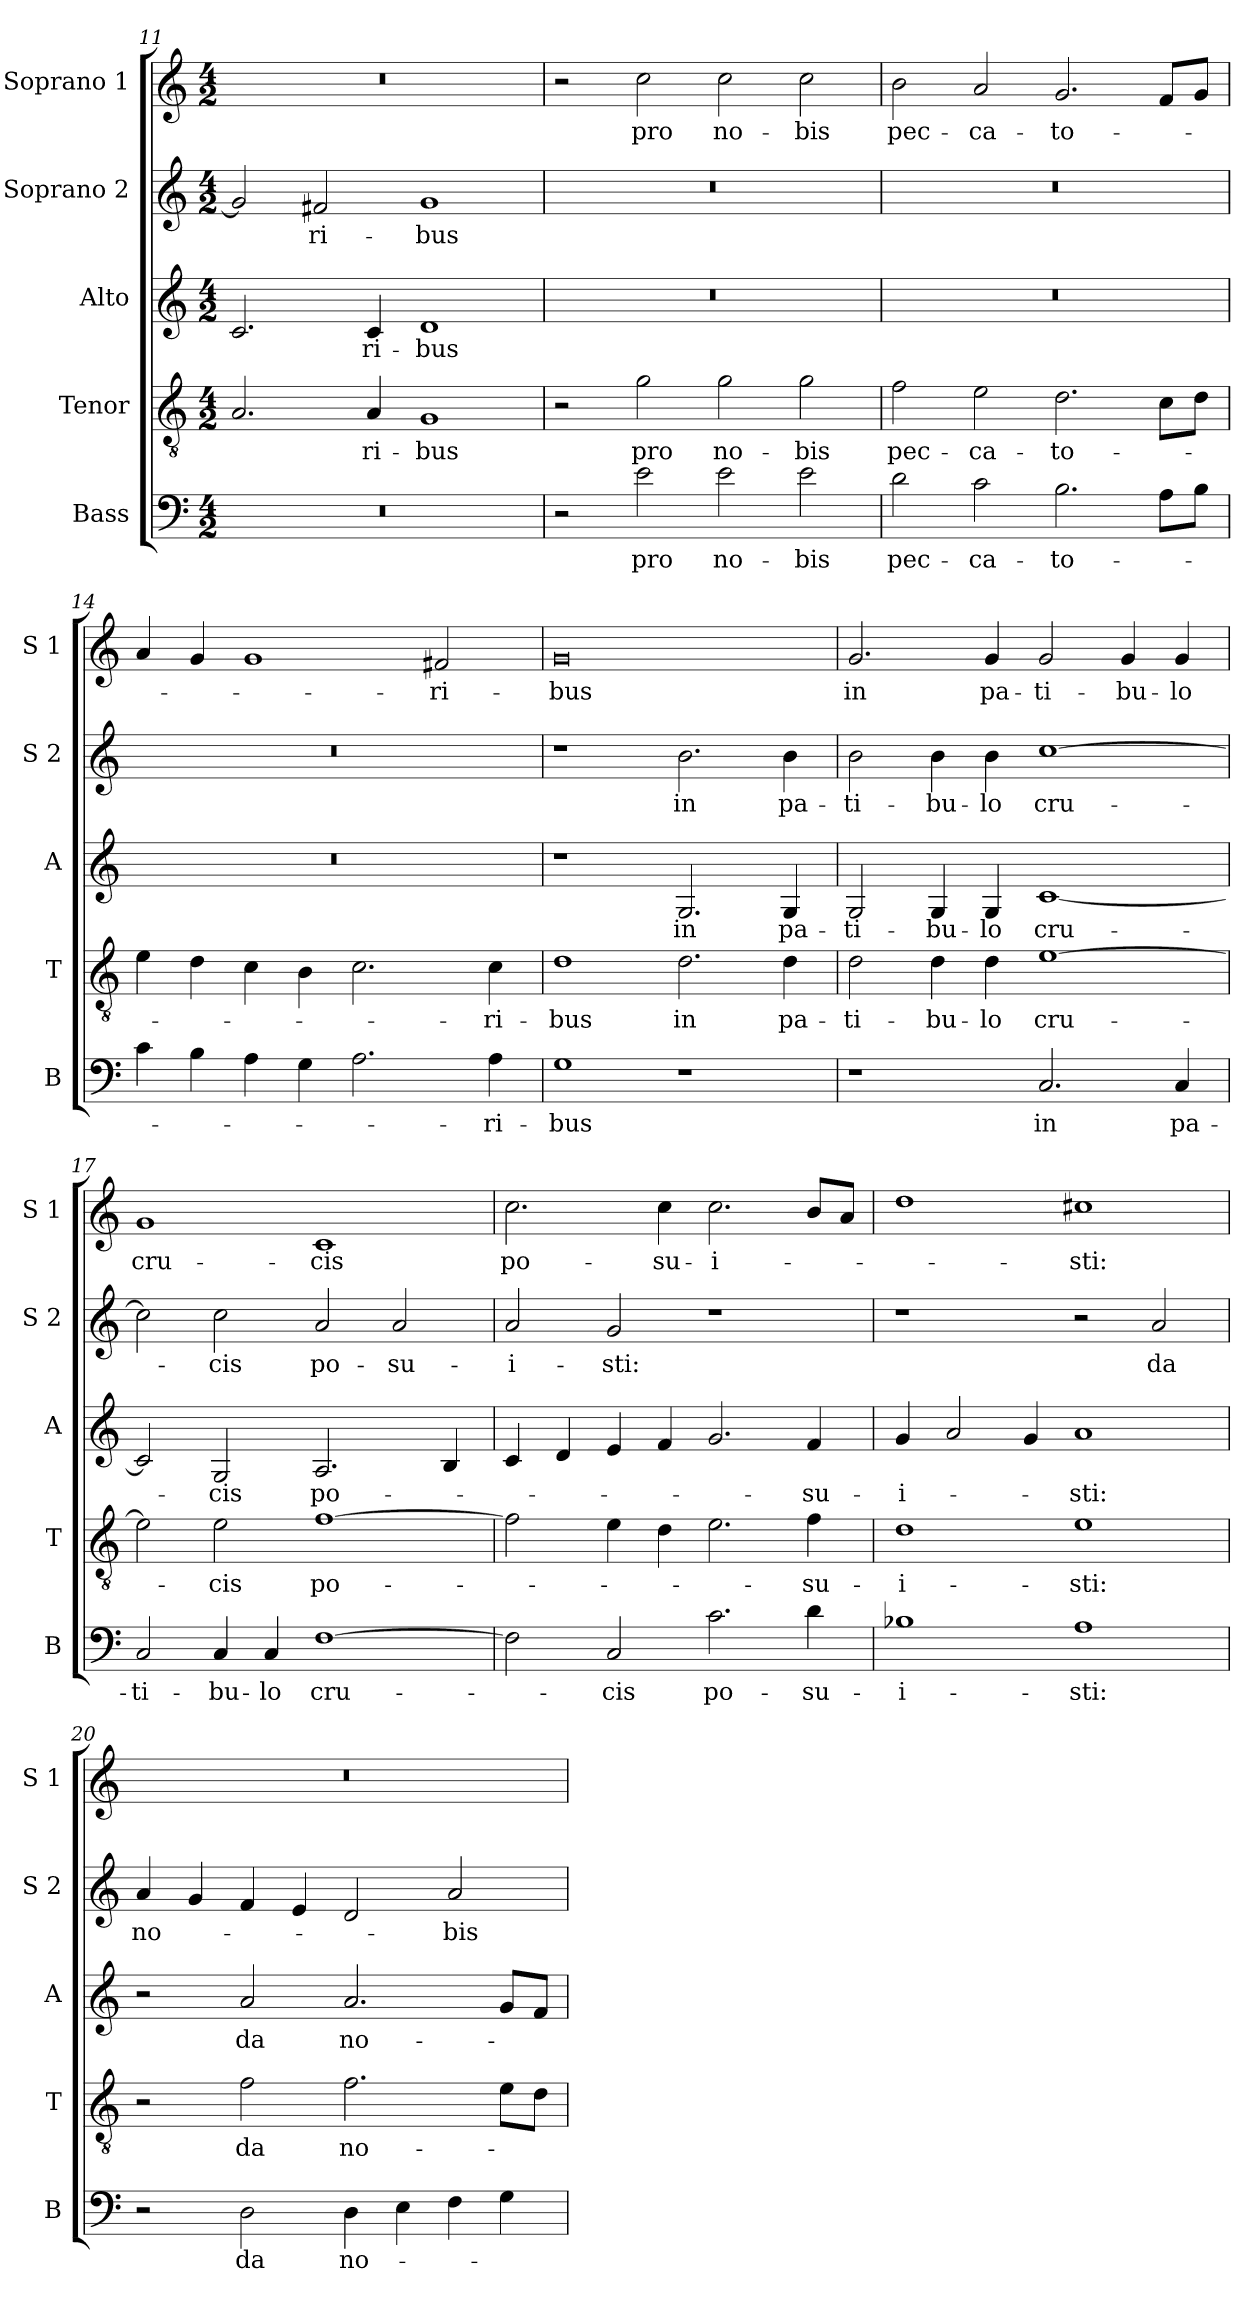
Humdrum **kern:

**kern	**text	**kern	**text	**kern	**text	**kern	**text	**kern	**text
*part5	*part5	*part4	*part4	*part3	*part3	*part2	*part2	*part1	*part1
*staff5	*staff5	*staff4	*staff4	*staff3	*staff3	*staff2	*staff2	*staff1	*staff1
*I"Bass	*	*I"Tenor	*	*I"Alto	*	*I"Soprano 2	*	*I"Soprano 1	*
*I'B	*	*I'T	*	*I'A	*	*I'S 2	*	*I'S 1	*
*clefF4	*	*clefGv2	*	*clefG2	*	*clefG2	*	*clefG2	*
*k[]	*	*k[]	*	*k[]	*	*k[]	*	*k[]	*
*C:	*	*C:	*	*C:	*	*C:	*	*C:	*
*M4/2	*	*M4/2	*	*M4/2	*	*M4/2	*	*M4/2	*
=11	=11	=11	=11	=11	=11	=11	=11	=11	=11
0r	.	2.A/	.	2.c/	.	2g/]	.	0r	.
!	!	!	!	!	!	!	!LO:LY:b	!	!
.	.	.	.	.	.	2f#X/	-ri-	.	.
!	!	!	!LO:LY:b	!	!LO:LY:b	!	!	!	!
.	.	4A/	-ri-	4c/	-ri-	.	.	.	.
!	!	!	!LO:LY:b	!	!LO:LY:b	!	!LO:LY:b	!	!
.	.	1G	-bus	1d	-bus	1g	-bus	.	.
=12	=12	=12	=12	=12	=12	=12	=12	=12	=12
2r	.	2r	.	0r	.	0r	.	2r	.
!	!LO:LY:b	!	!LO:LY:b	!	!	!	!	!	!LO:LY:b
2e\	pro	2g\	pro	.	.	.	.	2cc\	pro
!	!LO:LY:b	!	!LO:LY:b	!	!	!	!	!	!LO:LY:b
2e\	no-	2g\	no-	.	.	.	.	2cc\	no-
!	!LO:LY:b	!	!LO:LY:b	!	!	!	!	!	!LO:LY:b
2e\	-bis	2g\	-bis	.	.	.	.	2cc\	-bis
!!LO:PB:g=z
=13	=13	=13	=13	=13	=13	=13	=13	=13	=13
!	!LO:LY:b	!	!LO:LY:b	!	!	!	!	!	!LO:LY:b
2d\	pec-	2f\	pec-	0r	.	0r	.	2b\	pec-
!	!LO:LY:b	!	!LO:LY:b	!	!	!	!	!	!LO:LY:b
2c\	-ca-	2e\	-ca-	.	.	.	.	2a/	-ca-
!	!LO:LY:b	!	!LO:LY:b	!	!	!	!	!	!LO:LY:b
2.B\	-to-	2.d\	-to-	.	.	.	.	2.g/	-to-
8A\L	.	8c\L	.	.	.	.	.	8f/L	.
8B\J	.	8d\J	.	.	.	.	.	8g/J	.
=14	=14	=14	=14	=14	=14	=14	=14	=14	=14
4c\	.	4e\	.	0r	.	0r	.	4a/	.
4B\	.	4d\	.	.	.	.	.	4g/	.
4A\	.	4c\	.	.	.	.	.	1g	.
4G\	.	4B\	.	.	.	.	.	.	.
2.A\	.	2.c\	.	.	.	.	.	.	.
!	!	!	!	!	!	!	!	!	!LO:LY:b
.	.	.	.	.	.	.	.	2f#X/	-ri-
!	!LO:LY:b	!	!LO:LY:b	!	!	!	!	!	!
4A\	-ri-	4c\	-ri-	.	.	.	.	.	.
=15	=15	=15	=15	=15	=15	=15	=15	=15	=15
!	!LO:LY:b	!	!LO:LY:b	!	!	!	!	!	!LO:LY:b
1G	-bus	1d	-bus	1r	.	1r	.	0g	-bus
!	!	!	!LO:LY:b	!	!LO:LY:b	!	!LO:LY:b	!	!
1r	.	2.d\	in	2.G/	in	2.b\	in	.	.
!	!	!	!LO:LY:b	!	!LO:LY:b	!	!LO:LY:b	!	!
.	.	4d\	pa-	4G/	pa-	4b\	pa-	.	.
=16	=16	=16	=16	=16	=16	=16	=16	=16	=16
!	!	!	!LO:LY:b	!	!LO:LY:b	!	!LO:LY:b	!	!LO:LY:b
1r	.	2d\	-ti-	2G/	-ti-	2b\	-ti-	2.g/	in
!	!	!	!LO:LY:b	!	!LO:LY:b	!	!LO:LY:b	!	!
.	.	4d\	-bu-	4G/	-bu-	4b\	-bu-	.	.
!	!	!	!LO:LY:b	!	!LO:LY:b	!	!LO:LY:b	!	!LO:LY:b
.	.	4d\	-lo	4G/	-lo	4b\	-lo	4g/	pa-
!	!LO:LY:b	!	!LO:LY:b	!	!LO:LY:b	!	!LO:LY:b	!	!LO:LY:b
2.C/	in	[1e	cru-	[1c	cru-	[1cc	cru-	2g/	-ti-
!	!	!	!	!	!	!	!	!	!LO:LY:b
.	.	.	.	.	.	.	.	4g/	-bu-
!	!LO:LY:b	!	!	!	!	!	!	!	!LO:LY:b
4C/	pa-	.	.	.	.	.	.	4g/	-lo
!!LO:LB:g=z
=17	=17	=17	=17	=17	=17	=17	=17	=17	=17
!	!LO:LY:b	!	!	!	!	!	!	!	!LO:LY:b
2C/	-ti-	2e\]	.	2c/]	.	2cc\]	.	1g	cru-
!	!LO:LY:b	!	!LO:LY:b	!	!LO:LY:b	!	!LO:LY:b	!	!
4C/	-bu-	2e\	-cis	2G/	-cis	2cc\	-cis	.	.
!	!LO:LY:b	!	!	!	!	!	!	!	!
4C/	-lo	.	.	.	.	.	.	.	.
!	!LO:LY:b	!	!LO:LY:b	!	!LO:LY:b	!	!LO:LY:b	!	!LO:LY:b
[1F	cru-	[1f	po-	2.A/	po-	2a/	po-	1c	-cis
!	!	!	!	!	!	!	!LO:LY:b	!	!
.	.	.	.	.	.	2a/	-su-	.	.
.	.	.	.	4B/	.	.	.	.	.
=18	=18	=18	=18	=18	=18	=18	=18	=18	=18
!	!	!	!	!	!	!	!LO:LY:b	!	!LO:LY:b
2F\]	.	2f\]	.	4c/	.	2a/	-i-	2.cc\	po-
.	.	.	.	4d/	.	.	.	.	.
!	!LO:LY:b	!	!	!	!	!	!LO:LY:b	!	!
2C/	-cis	4e\	.	4e/	.	2g/	-sti:	.	.
!	!	!	!	!	!	!	!	!	!LO:LY:b
.	.	4d\	.	4f/	.	.	.	4cc\	-su-
!	!LO:LY:b	!	!	!	!	!	!	!	!LO:LY:b
2.c\	po-	2.e\	.	2.g/	.	1r	.	2.cc\	-i-
!	!LO:LY:b	!	!LO:LY:b	!	!LO:LY:b	!	!	!	!
4d\	-su-	4f\	-su-	4f/	-su-	.	.	8b/L	.
.	.	.	.	.	.	.	.	8a/J	.
=19	=19	=19	=19	=19	=19	=19	=19	=19	=19
!	!LO:LY:b	!	!LO:LY:b	!	!LO:LY:b	!	!	!	!
1B-X	-i-	1d	-i-	4g/	-i-	1r	.	1dd	.
.	.	.	.	2a/	.	.	.	.	.
.	.	.	.	4g/	.	.	.	.	.
!	!LO:LY:b	!	!LO:LY:b	!	!LO:LY:b	!	!	!	!LO:LY:b
1A	-sti:	1e	-sti:	1a	-sti:	2r	.	1cc#X	-sti:
!	!	!	!	!	!	!	!LO:LY:b	!	!
.	.	.	.	.	.	2a/	da	.	.
=20	=20	=20	=20	=20	=20	=20	=20	=20	=20
!	!	!	!	!	!	!	!LO:LY:b	!	!
2r	.	2r	.	2r	.	4a/	no-	0r	.
.	.	.	.	.	.	4g/	.	.	.
!	!LO:LY:b	!	!LO:LY:b	!	!LO:LY:b	!	!	!	!
2D\	da	2f\	da	2a/	da	4f/	.	.	.
.	.	.	.	.	.	4e/	.	.	.
!	!LO:LY:b	!	!LO:LY:b	!	!LO:LY:b	!	!	!	!
4D\	no-	2.f\	no-	2.a/	no-	2d/	.	.	.
4E\	.	.	.	.	.	.	.	.	.
!	!	!	!	!	!	!	!LO:LY:b	!	!
4F\	.	.	.	.	.	2a/	-bis	.	.
4G\	.	8e\L	.	8g/L	.	.	.	.	.
.	.	8d\J	.	8f/J	.	.	.	.	.
=	=	=	=	=	=	=	=	=	=
*-	*-	*-	*-	*-	*-	*-	*-	*-	*-
